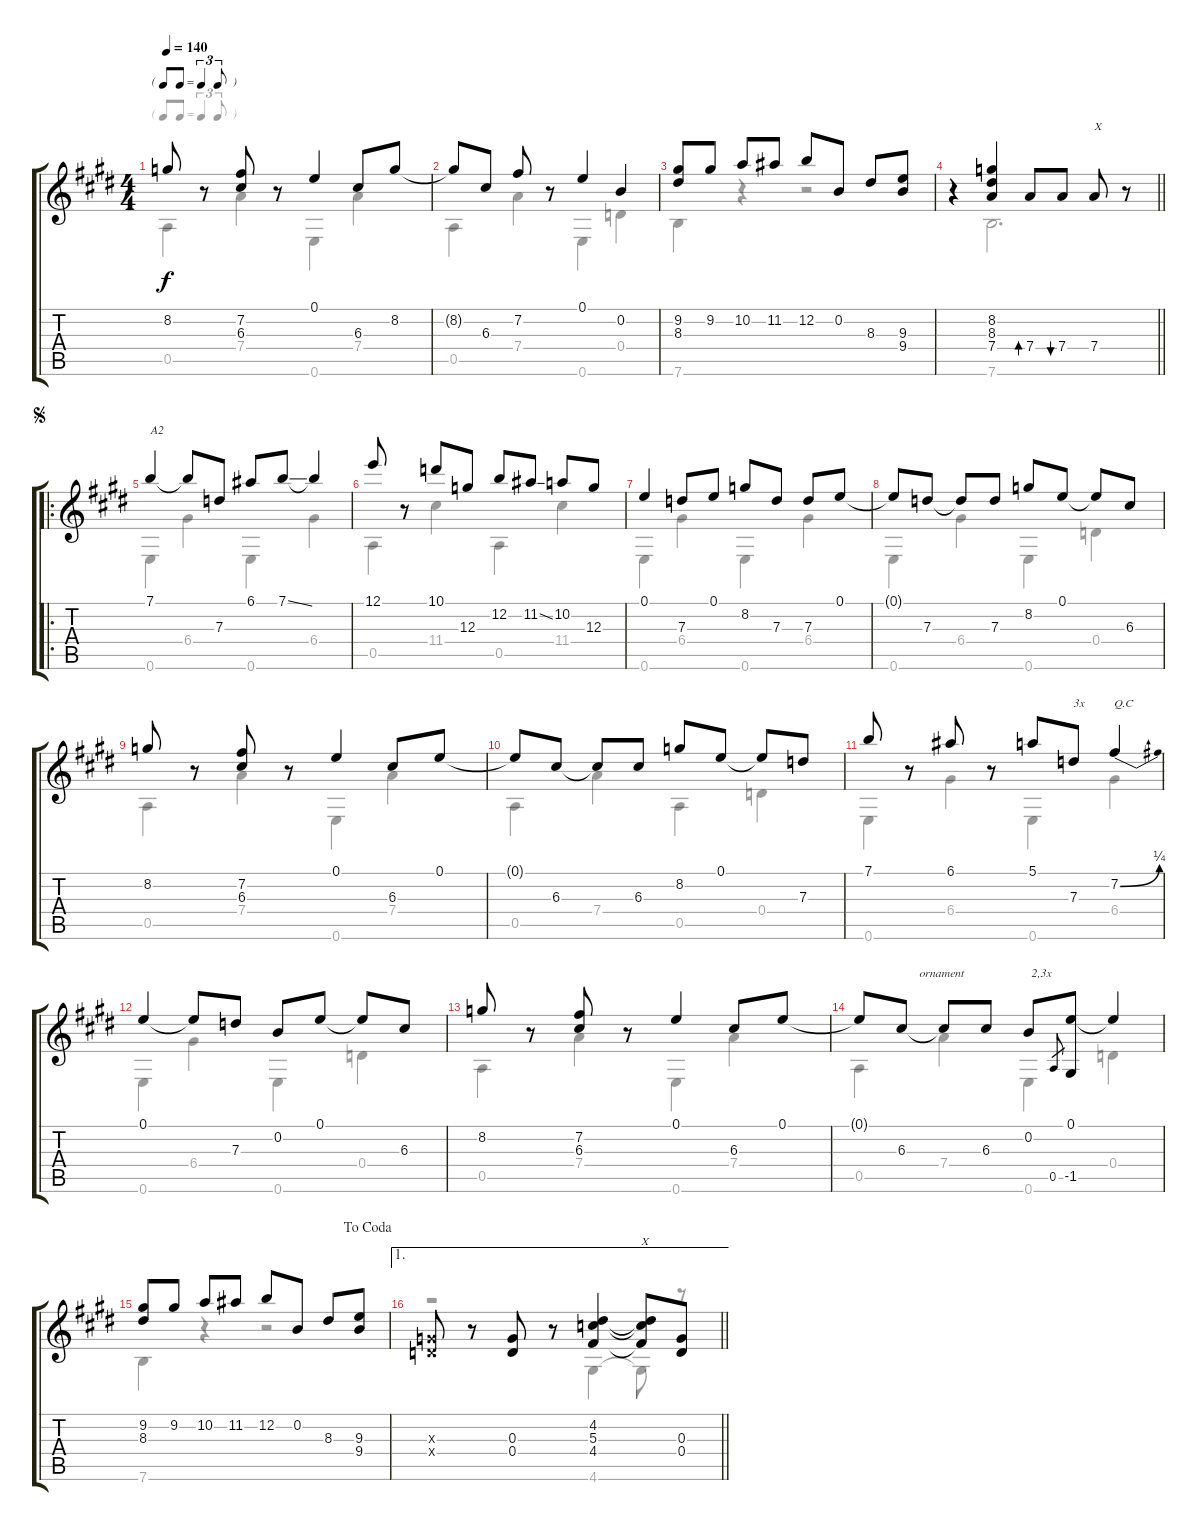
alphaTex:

\track "" {instrument acousticguitarsteel}
\staff {score tabs}
\tuning (E4 B3 G3 D3 A2 E2) {hide}
\voice
\ts (4 4)
\tf triplet8th
\tempo 140
\clef g2
\ks e
8.2.8{dy f} r.8 (7.2 6.3).8 r.8 0.1.4 6.3.8 8.2.8 |
8.2{t}.8 6.3.8 7.2.8 r.8 0.1.4 0.2.4 |
(9.2 8.3).8 9.2.8 10.2.8 11.2.8 12.2.8 0.2.8 8.3.8 (9.3 9.4).8 |
\barLineRight lightlight
r.4 (8.2 8.3 7.4).4 7.4.8{bd 60} 7.4.8{bu 60} 7.4.8{txt "X"} r.8 |
\ro
\jump segno
7.1.4{txt "A2"} 7.1{t}.8 7.3.8 6.1.8 7.1{ss}.8 7.1{t}.4 |
12.1.8 r.8 10.1.8 12.3.8 12.2.8 11.2{ss}.8 10.2.8 12.3.8 |
0.1.4 7.3.8 0.1.8 8.2.8 7.3.8 7.3.8 0.1.8 |
0.1{t}.8 7.3.8 7.3{t}.8 7.3.8 8.2.8 0.1.8 0.1{t}.8 6.3.8 |
8.2.8 r.8 (7.2 6.3).8 r.8 0.1.4 6.3.8 0.1.8 |
0.1{t}.8 6.3.8 6.3{t}.8 6.3.8 8.2.8 0.1.8 0.1{t}.8 7.3.8 |
7.1.8 r.8 6.1.8 r.8 5.1.8 7.3.8{txt "3x"} 7.2{be (bend 0 0 60 1)}.4{txt "Q.C"} |
0.1.4 0.1{t}.8 7.3.8 0.2.8 0.1.8 0.1{t}.8 6.3.8 |
8.2.8 r.8 (7.2 6.3).8 r.8 0.1.4 6.3.8 0.1.8 |
0.1{t}.8 6.3.8{txt "      ornament"} 6.3{t}.8 6.3.8 0.2.8{txt " 2,3x"} 0.5.8{gr} (0.1 -1.5).8 0.1{t}.4 |
\jump dacoda
(9.2 8.3).8 9.2.8 10.2.8 11.2.8 12.2.8 0.2.8 8.3.8 (9.3 9.4).8 |
\ae 1
\barLineRight lightlight
(0.3{x} 0.4{x}).8 r.8 (0.3 0.4).8 r.8 (4.2 5.3 4.4).4 (4.2{t} 5.3{t} 4.4{t}).8{txt "X"} (0.3 0.4).8
\voice
\clef g2
\ottava regular
\simile none
\ks e
0.5.4{dy f} 7.4.4 0.6.4 7.4.4 |
0.5.4 7.4.4 0.6.4 0.4.4 |
7.6.4 r.4 r.2 |
\barLineRight lightlight
r.4 7.6.2{d} |
0.6.4 6.4.4 0.6.4 6.4.4 |
0.5.4 11.4.4 0.5.4 11.4.4 |
0.6.4 6.4.4 0.6.4 6.4.4 |
0.6.4 6.4.4 0.6.4 0.4.4 |
0.5.4 7.4.4 0.6.4 7.4.4 |
0.5.4 7.4.4 0.5.4 0.4.4 |
0.6.4 6.4.4 0.6.4 6.4.4 |
0.6.4 6.4.4 0.6.4 0.4.4 |
0.5.4 7.4.4 0.6.4 7.4.4 |
0.5.4 7.4.4 0.6.4 0.4.4 |
7.6.4 r.4 r.2 |
\barLineRight lightlight
r.2 4.6.4 4.6{t}.8 r.8
